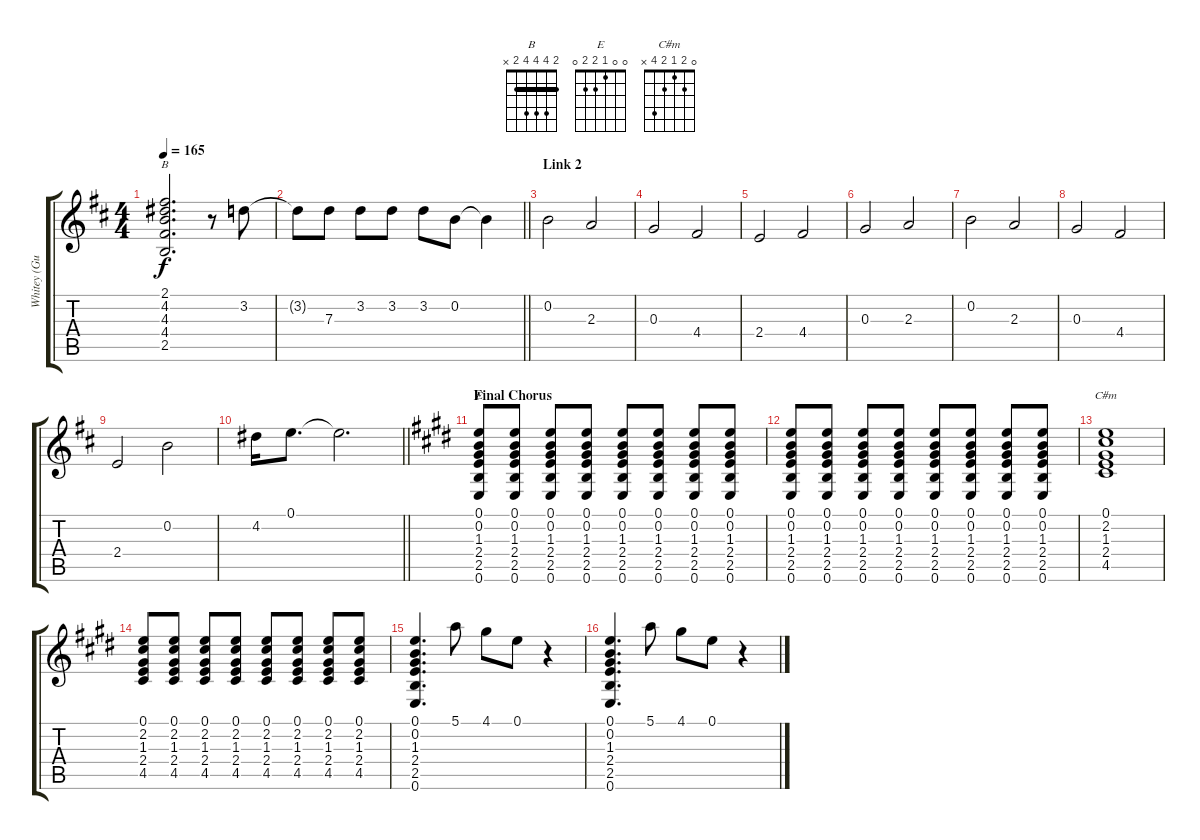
\track ("Whitey (Guitar)" "Whitey (Gu") {instrument overdrivenguitar}
\staff {score tabs}
\tuning (E4 B3 G3 D3 A2 E2) {hide}
\chord ("B" 2 4 4 4 2 x) {barre 2}
\chord ("E" 0 0 1 2 2 0)
\chord ("C#m" 0 2 1 2 4 x)
\ts (4 4)
\tempo 165
\clef g2
\ks d
(2.1 4.2 4.3 4.4 2.5).2{d ch "B" dy f} r.8 3.2.8 |
\barLineRight lightlight
3.2{t}.8 7.3.8 3.2.8 3.2.8 3.2.8 0.2.8 0.2{t}.4 |
\section ("" "Link 2")
0.2.2 2.3.2 |
0.3.2 4.4.2 |
2.4.2 4.4.2 |
0.3.2 2.3.2 |
0.2.2 2.3.2 |
0.3.2 4.4.2 |
2.4.2 0.2.2 |
\barLineRight lightlight
4.2.16 0.1.8{d} 0.1{t}.2{d} |
\section ("" "Final Chorus")
\ks e
(0.1 0.2 1.3 2.4 2.5 0.6).8{ch "E"} (0.1 0.2 1.3 2.4 2.5 0.6).8 (0.1 0.2 1.3 2.4 2.5 0.6).8 (0.1 0.2 1.3 2.4 2.5 0.6).8 (0.1 0.2 1.3 2.4 2.5 0.6).8 (0.1 0.2 1.3 2.4 2.5 0.6).8 (0.1 0.2 1.3 2.4 2.5 0.6).8 (0.1 0.2 1.3 2.4 2.5 0.6).8 |
(0.1 0.2 1.3 2.4 2.5 0.6).8 (0.1 0.2 1.3 2.4 2.5 0.6).8 (0.1 0.2 1.3 2.4 2.5 0.6).8 (0.1 0.2 1.3 2.4 2.5 0.6).8 (0.1 0.2 1.3 2.4 2.5 0.6).8 (0.1 0.2 1.3 2.4 2.5 0.6).8 (0.1 0.2 1.3 2.4 2.5 0.6).8 (0.1 0.2 1.3 2.4 2.5 0.6).8 |
(0.1 2.2 1.3 2.4 4.5).1{ch "C#m"} |
(0.1 2.2 1.3 2.4 4.5).8 (0.1 2.2 1.3 2.4 4.5).8 (0.1 2.2 1.3 2.4 4.5).8 (0.1 2.2 1.3 2.4 4.5).8 (0.1 2.2 1.3 2.4 4.5).8 (0.1 2.2 1.3 2.4 4.5).8 (0.1 2.2 1.3 2.4 4.5).8 (0.1 2.2 1.3 2.4 4.5).8 |
(0.1 0.2 1.3 2.4 2.5 0.6).4{d} 5.1.8 4.1.8 0.1.8 r.4 |
(0.1 0.2 1.3 2.4 2.5 0.6).4{d} 5.1.8 4.1.8 0.1.8 r.4
